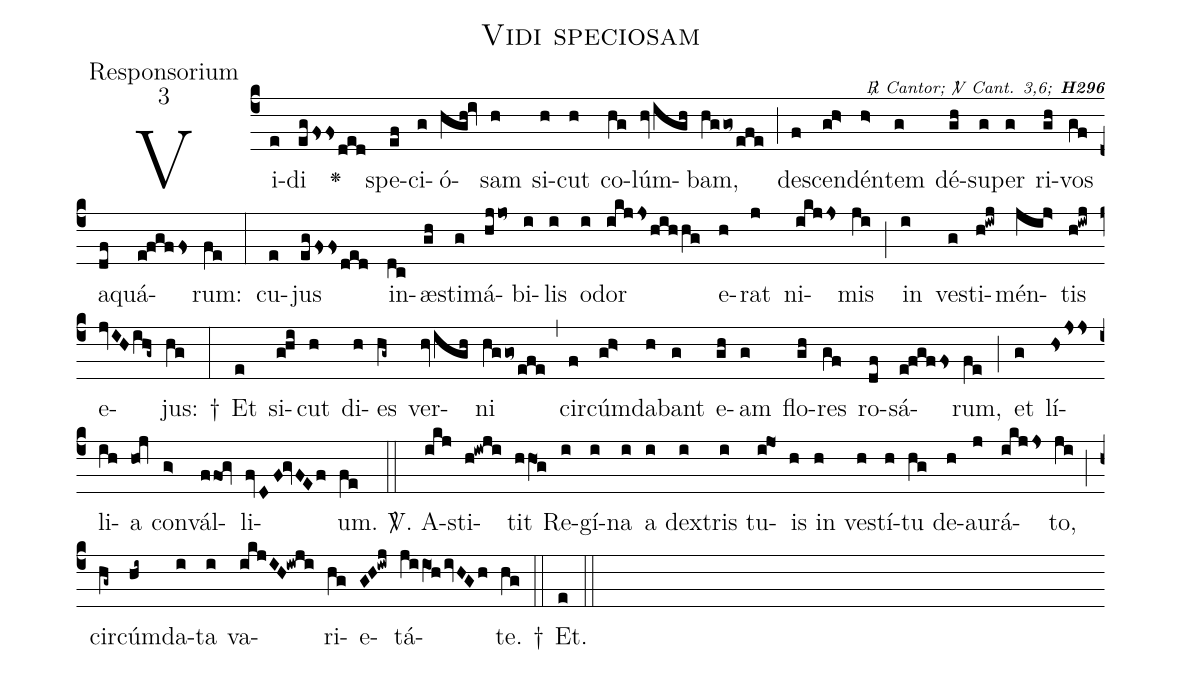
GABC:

name:Vidi speciosam;
office-part:Responsorium;
mode:3;
commentary:{\itshape\mdseries\scriptsize \Rbar\  Cantor; \Vbar\  Cant. 3,6;} {\bfseries\scriptsize H296};
%%
(c4)Vi(e)di(egfss/ded) <v>\greheightstar</v>() spe(ef)ci(g)ó(hgh!iv)sam(h) si(h)cut(h) co(hg)lúm(hvigh)bam,(hggo~/efe) (;) de(f)scen(gh>)dén(h>)tem(g) dé(gh)su(g)per(g) ri(gh)vos(gf) a(df)quá(e!fgf/fs)rum:(fe) (:) cu(e)jus(egfss/ded) in(dc)æ(gh)sti(g)má(hjjo~)bi(i)lis(i) o(i)dor(ikjjs/hih/hg) e(h)rat(j) ni(ikjjs)mis(ji) (;) in(i) ve(g)sti(h!iwj)mén(jij>)tis(h!iwj) e(jvIHiV@hg~)jus:(hg) †(:) Et(e) si(ghi)cut(h) di(h)es(hg~) ver(hvigh)ni(hggo~/efe) (,) cir(f)cúm(gh>)da(h)bant(g) e(gh)am(g) flo(gh)res(gf) ro(df)sá(e!fgf/fs)rum,(fe) (;) et(g) lí(hsjss)li(ih)a(ho0j) con(g>)vál(ffog)li(fvDF!gvFEf)um.(fe) (::)
<sp>V/</sp>. A(ikj)sti(h!iwji)tit(hhO1g) Re(i)gí(i)na(i) a(i) dex(i)tris(i) tu(i@jo1)is(h) in(h) ve(h)stí(h)tu(hg) de(h)au(j)rá(ikjjs)to,(ji) (;) cir(hg~)cúm(hi~)da(i)ta(i) va(ikjIH!iwji)ri(hg)e(GH!iwj)tá(jiiO1h/ivHGh)te.(hg) †(::) Et.(e) (::)
